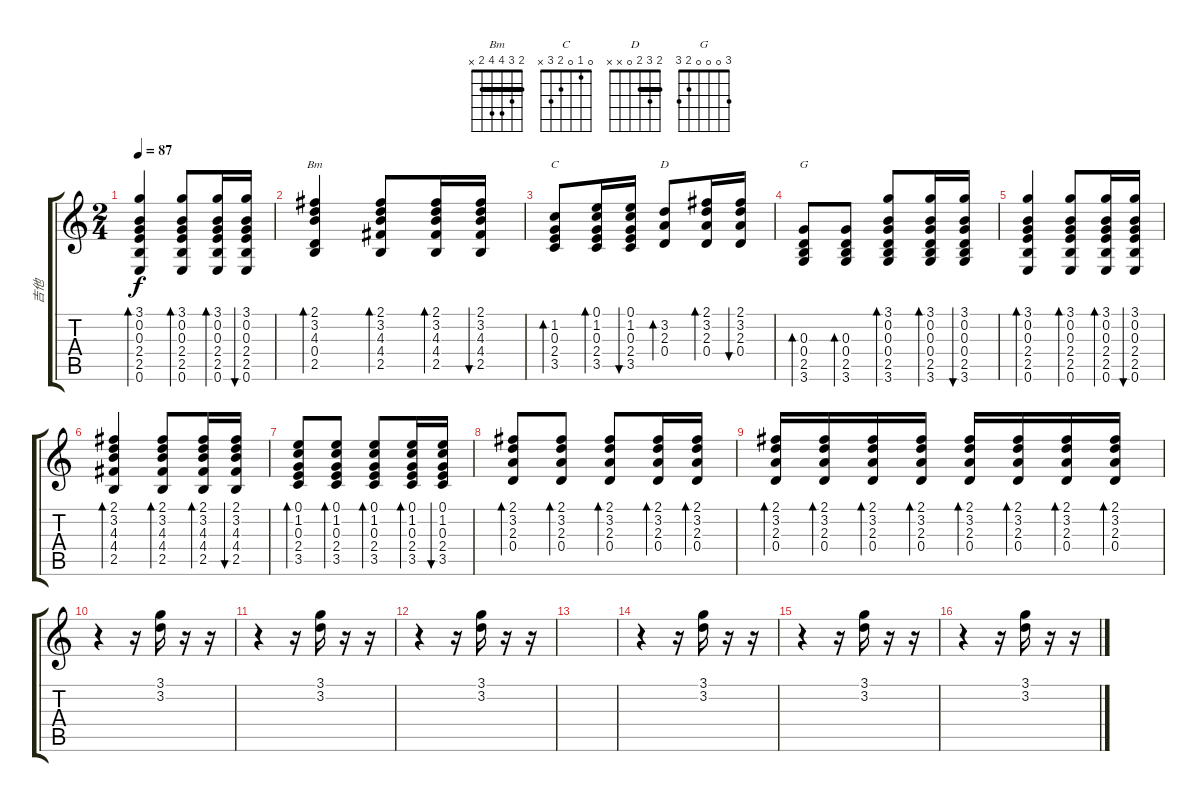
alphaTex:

\track ("吉他" "吉他") {instrument acousticguitarsteel}
\staff {score tabs}
\tuning (E4 B3 G3 D3 A2 E2) {hide}
\chord ("Bm" 2 3 4 4 2 x) {barre 2}
\chord ("C" 0 1 0 2 3 x)
\chord ("D" 2 3 2 0 x x) {barre 2}
\chord ("G" 3 0 0 0 2 3)
\ts (2 4)
\tempo 87
\clef g2
\ks c
(3.1 0.2 0.3 2.4 2.5 0.6).4{bd 60 dy f} (3.1 0.2 0.3 2.4 2.5 0.6).8{bd 60} (3.1 0.2 0.3 2.4 2.5 0.6).16{bd 60} (3.1 0.2 0.3 2.4 2.5 0.6).16{bu 120} |
(2.1 3.2 4.3 0.4 2.5).4{bd 60 ch "Bm"} (2.1 3.2 4.3 4.4 2.5).8{bd 60} (2.1 3.2 4.3 4.4 2.5).16{bd 60} (2.1 3.2 4.3 4.4 2.5).16{bu 120} |
(1.2 0.3 2.4 3.5).8{bd 60 ch "C"} (0.1 1.2 0.3 2.4 3.5).16{bd 60} (0.1 1.2 0.3 2.4 3.5).16{bu 60} (3.2 2.3 0.4).8{bd 60 ch "D"} (2.1 3.2 2.3 0.4).16{bd 60} (2.1 3.2 2.3 0.4).16{bu 60} |
(0.3 0.4 2.5 3.6).8{bd 60 ch "G"} (0.3 0.4 2.5 3.6).8{bd 60} (3.1 0.2 0.3 0.4 2.5 3.6).8{bd 60} (3.1 0.2 0.3 0.4 2.5 3.6).16{bd 60} (3.1 0.2 0.3 0.4 2.5 3.6).16{bu 60} |
(3.1 0.2 0.3 2.4 2.5 0.6).4{bd 60} (3.1 0.2 0.3 2.4 2.5 0.6).8{bd 60} (3.1 0.2 0.3 2.4 2.5 0.6).16{bd 60} (3.1 0.2 0.3 2.4 2.5 0.6).16{bu 60} |
(2.1 3.2 4.3 4.4 2.5).4{bd 60} (2.1 3.2 4.3 4.4 2.5).8{bd 60} (2.1 3.2 4.3 4.4 2.5).16{bd 60} (2.1 3.2 4.3 4.4 2.5).16{bu 60} |
(0.1 1.2 0.3 2.4 3.5).8{bd 60} (0.1 1.2 0.3 2.4 3.5).8{bd 60} (0.1 1.2 0.3 2.4 3.5).8{bd 60} (0.1 1.2 0.3 2.4 3.5).16{bd 60} (0.1 1.2 0.3 2.4 3.5).16{bu 60} |
(2.1 3.2 2.3 0.4).8{bd 60} (2.1 3.2 2.3 0.4).8{bd 60} (2.1 3.2 2.3 0.4).8{bd 60} (2.1 3.2 2.3 0.4).16{bd 60} (2.1 3.2 2.3 0.4).16{bd 60} |
(2.1 3.2 2.3 0.4).16{bd 60} (2.1 3.2 2.3 0.4).16{bd 60} (2.1 3.2 2.3 0.4).16{bd 60} (2.1 3.2 2.3 0.4).16{bd 60} (2.1 3.2 2.3 0.4).16{bd 60} (2.1 3.2 2.3 0.4).16{bd 60} (2.1 3.2 2.3 0.4).16{bd 60} (2.1 3.2 2.3 0.4).16{bd 60} |
r.4 r.16 (3.1 3.2).16 r.16 r.16 |
r.4 r.16 (3.1 3.2).16 r.16 r.16 |
r.4 r.16 (3.1 3.2).16 r.16 r.16 |
|
r.4 r.16 (3.1 3.2).16 r.16 r.16 |
r.4 r.16 (3.1 3.2).16 r.16 r.16 |
r.4 r.16 (3.1 3.2).16 r.16 r.16
